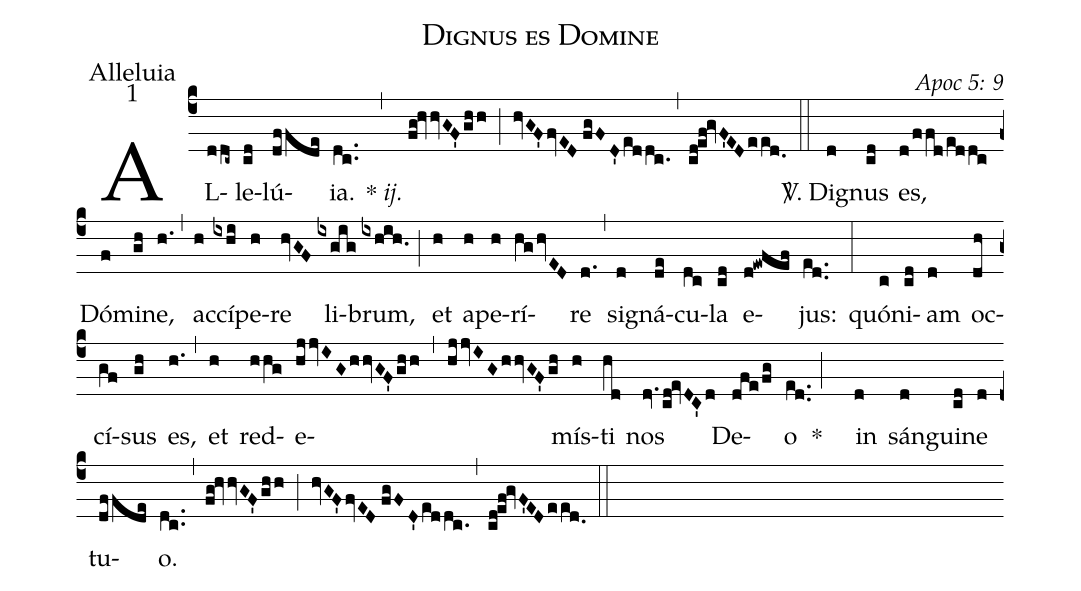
name: Dignus es Domine;
office-part: Alleluia;
mode: 1;
commentary: Apoc 5: 9;
%%
(c4) AL(ddc~)le(cd)lú(dffde)ia.(dc..) {*} <i>ij.</i>(,) (fg!hvvGF'ghh) (;) (hvGF'fvED//fgFD'eddc.) (,) (cd!ef!gvF'EDeed.0) (::)
<sp>V/</sp>. Di(d)gnus(cd) es,(d/ffd/eddc) Dó(f)mi(gh)ne,(h.) (,) ac(h)cí(ixhi)pe(h)re(hvGF) li(ixgig)brum,(ixhih.) (;) et(h) a(h)pe(h)rí(hghvED)re(d.) (,) si(d)gná(de)cu(dc)la(cd) e(d!ewfef)jus:(ed..) (:)
quón(c)i(cd)am(d) oc(dh)cí(gf)sus(gh) es,(h.) (,) et(h) red(hhg)e(hjjvIGhhvGF'ghh,hjjvIGhhvGF'gh)mís(h)ti(hd) nos(dv.cd!evDC'd) De(dfe/fg)o(ed..) *(;) () in(d) sán(d)gui(cd)ne(d) tu(dffde)o.(dc..) (,) (fg!hvvGF'ghh) (;) (hvGF'fvED//fgFD'eddc.) (,) (cd!ef!gvF'EDeed.0) (::)
